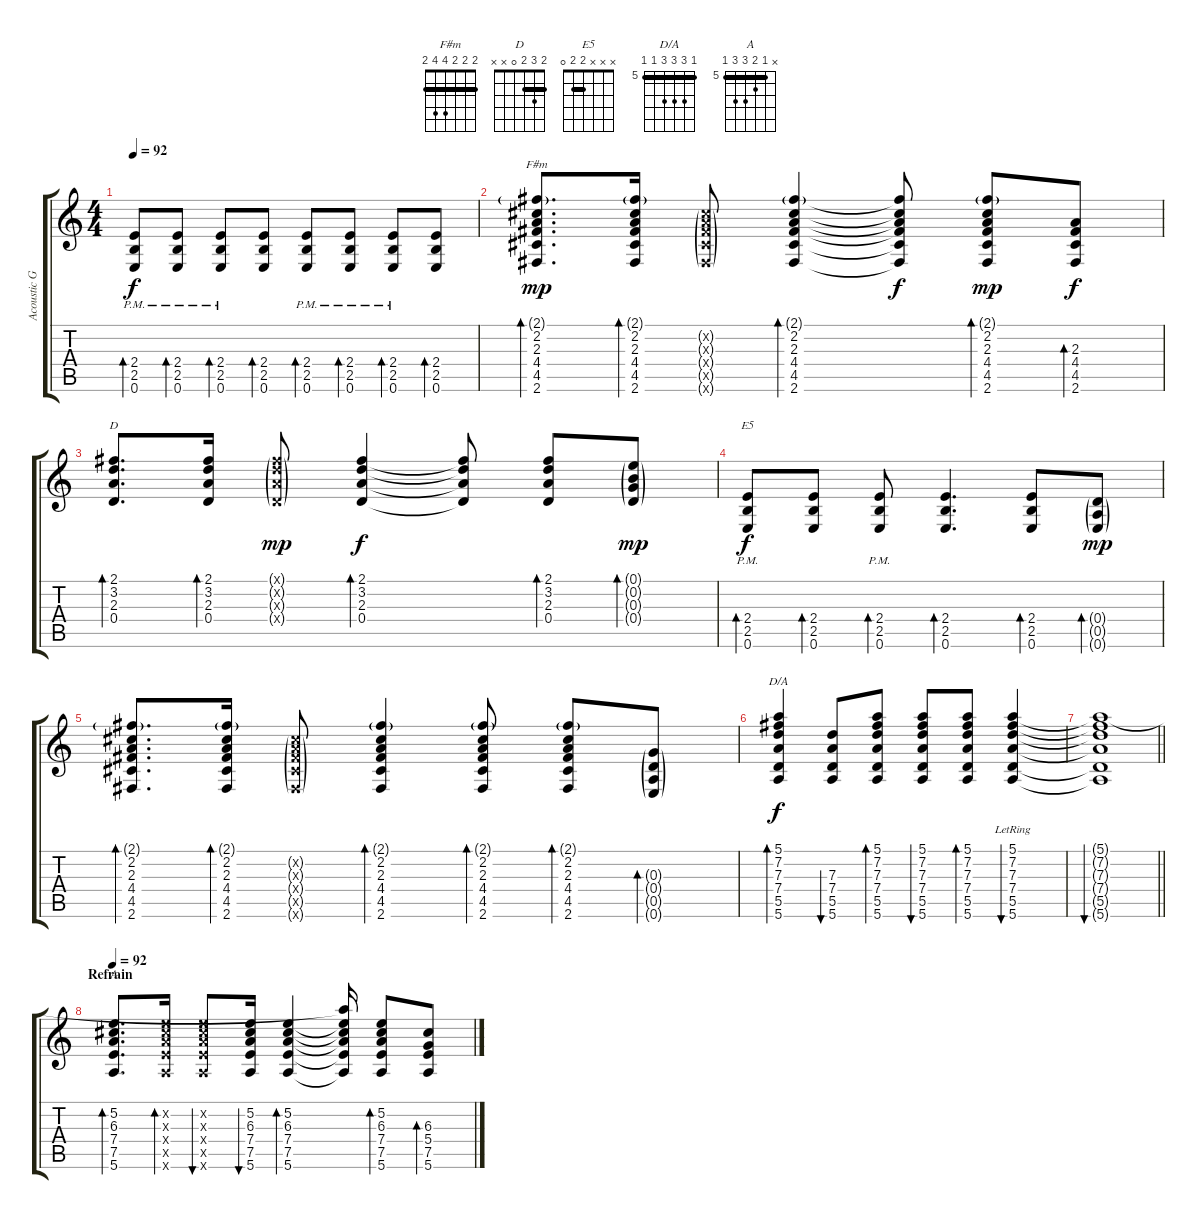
\track ("Acoustic Guitar" "Acoustic G") {instrument acousticguitarsteel}
\staff {score tabs}
\tuning (E4 B3 G3 D3 A2 E2) {hide}
\chord ("F#m" 2 2 2 4 4 2) {barre 2}
\chord ("D" 2 3 2 0 x x) {barre 2}
\chord ("E5" x x x 2 2 0) {barre 2}
\chord ("D/A" 5 7 7 7 5 5) {firstfret 5 barre 5}
\chord ("A" x 5 6 7 7 5) {firstfret 5 barre 5}
\ts (4 4)
\tempo 92
\clef g2
\ks c
(2.4{pm} 2.5{pm} 0.6{pm}).8{bd 60 dy f} (2.4{pm} 2.5{pm} 0.6{pm}).8{bd 60} (2.4{pm} 2.5{pm} 0.6{pm}).8{bd 60} (2.4 2.5 0.6).8{bd 60} (2.4{pm} 2.5{pm} 0.6{pm}).8{bd 60} (2.4{pm} 2.5{pm} 0.6{pm}).8{bd 60} (2.4{pm} 2.5{pm} 0.6{pm}).8{bd 60} (2.4 2.5 0.6).8{bd 60} |
(2.1{g} 2.2 2.3 4.4 4.5 2.6).8{d bd 60 ch "F#m" dy mp} (2.1{g} 2.2 2.3 4.4 4.5 2.6).16{bd 60} (2.2{g x} 2.3{g x} 4.4{g x} 4.5{g x} 2.6{g x}).8 (2.1{g} 2.2 2.3 4.4 4.5 2.6).4{bd 60} (2.1{t} 2.2{t} 2.3{t} 4.4{t} 4.5{t} 2.6{t}).8{dy f} (2.1{g} 2.2 2.3 4.4 4.5 2.6).8{bd 60 dy mp} (2.3 4.4 4.5 2.6).8{bd 60 dy f} |
(2.1 3.2 2.3 0.4).8{d bd 60 ch "D"} (2.1 3.2 2.3 0.4).16{bd 60} (2.1{g x} 3.2{g x} 2.3{g x} 0.4{g x}).8{dy mp} (2.1 3.2 2.3 0.4).4{bd 60 dy f} (2.1{t} 3.2{t} 2.3{t} 0.4{t}).8 (2.1 3.2 2.3 0.4).8{bd 60} (0.1{g} 0.2{g} 0.3{g} 0.4{g}).8{bd 60 dy mp} |
(2.4{pm} 2.5{pm} 0.6{pm}).8{bd 60 ch "E5" dy f} (2.4 2.5 0.6).8{bd 60} (2.4{pm} 2.5{pm} 0.6{pm}).8{bd 60} (2.4 2.5 0.6).4{d bd 60} (2.4 2.5 0.6).8{bd 60} (0.4{g} 0.5{g} 0.6{g}).8{bd 60 dy mp} |
(2.1{g} 2.2 2.3 4.4 4.5 2.6).8{d bd 60} (2.1{g} 2.2 2.3 4.4 4.5 2.6).16{bd 60} (2.2{g x} 2.3{g x} 4.4{g x} 4.5{g x} 2.6{g x}).8 (2.1{g} 2.2 2.3 4.4 4.5 2.6).4{bd 60} (2.1{g} 2.2 2.3 4.4 4.5 2.6).8{bd 60} (2.1{g} 2.2 2.3 4.4 4.5 2.6).8{bd 60} (0.3{g} 0.4{g} 0.5{g} 0.6{g}).8{bd 60} |
(5.1 7.2 7.3 7.4 5.5 5.6).4{bd 60 ch "D/A" dy f} (7.3 7.4 5.5 5.6).8{bu 60} (5.1 7.2 7.3 7.4 5.5 5.6).8{bd 60} (5.1 7.2 7.3 7.4 5.5 5.6).8{bu 60} (5.1 7.2 7.3 7.4 5.5 5.6).8{bd 60} (5.1{lr} 7.2{lr} 7.3{lr} 7.4{lr} 5.5{lr} 5.6{lr}).4{bu 60} |
\barLineRight lightlight
(5.1{t} 7.2{t} 7.3{t} 7.4{t} 5.5{t} 5.6{t}).1{bu 60} |
\section ("" "Refrain")
\tempo 92
(5.2 6.3 7.4 7.5 5.6).8{d bd 60 ch "A"} (5.2{x} 6.3{x} 7.4{x} 7.5{x} 5.6{x}).16{bd 60} (5.2{x} 6.3{x} 7.4{x} 7.5{x} 5.6{x}).8{bu 60} (5.2 6.3 7.4 7.5 5.6).16{bu 60} (5.2 6.3 7.4 7.5 5.6).4{bd 60} (5.1{t} 5.2{t} 6.3{t} 7.4{t} 7.5{t} 5.6{t}).16 (5.2 6.3 7.4 7.5 5.6).8{bd 60} (6.3 5.4 7.5 5.6).8{bd 60}
